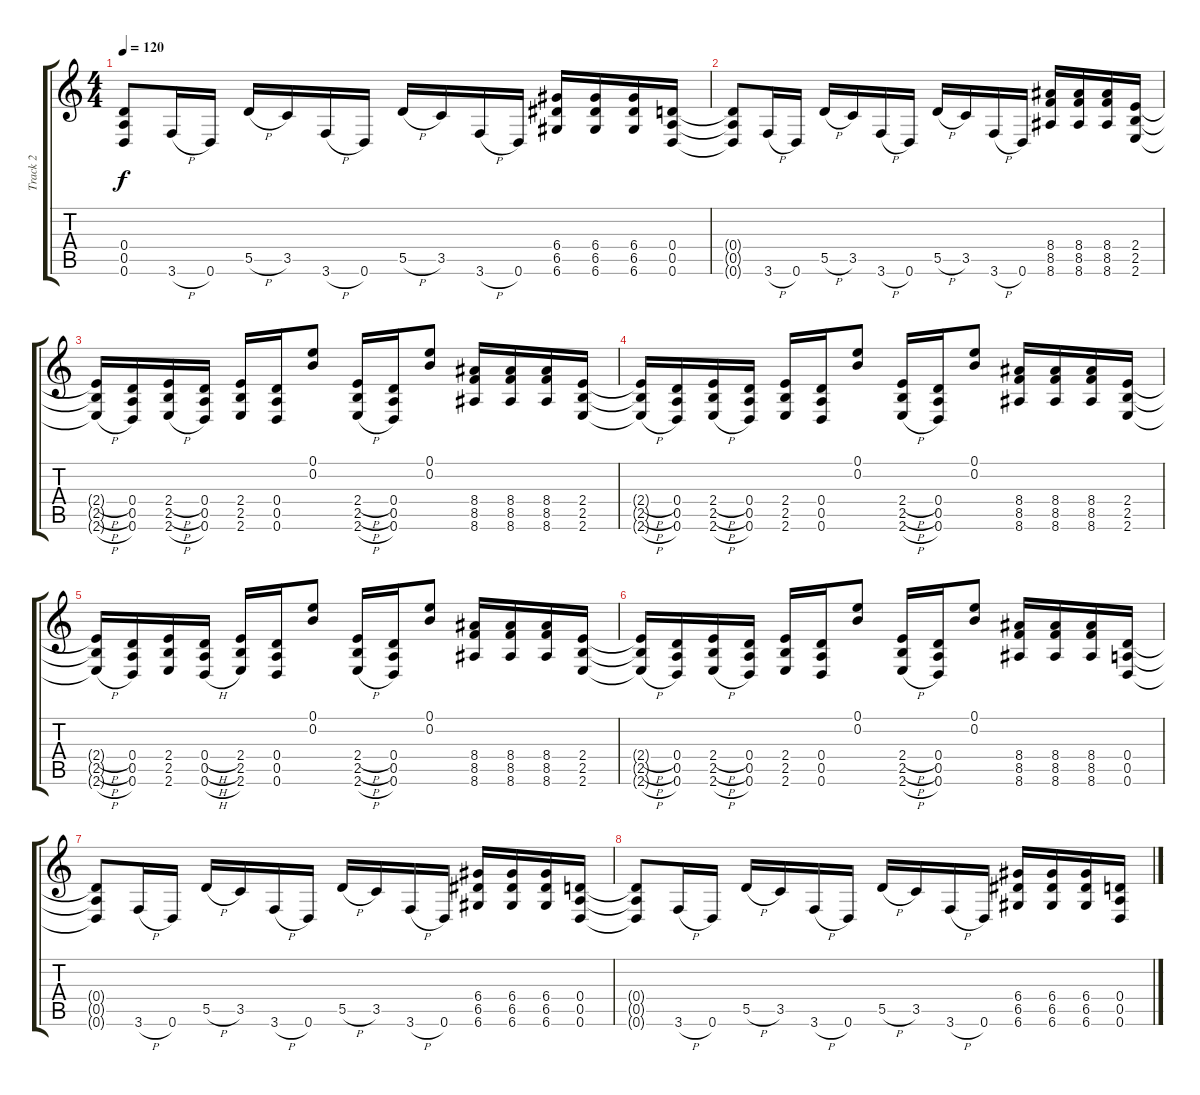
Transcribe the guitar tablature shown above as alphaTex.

\track ("Track 2" "Track 2") {instrument distortionguitar}
\staff {score tabs}
\tuning (E4 B3 G3 D3 A2 D2) {hide}
\ts (4 4)
\tempo 120
\clef g2
\ks c
(0.4{t} 0.5{t} 0.6{t}).8{dy f} 3.6{h}.16 0.6.16 5.5{h}.16 3.5.16 3.6{h}.16 0.6.16 5.5{h}.16 3.5.16 3.6{h}.16 0.6.16 (6.4 6.5 6.6).16 (6.4 6.5 6.6).16 (6.4 6.5 6.6).16 (0.4 0.5 0.6).16 |
(0.4{t} 0.5{t} 0.6{t}).8 3.6{h}.16 0.6.16 5.5{h}.16 3.5.16 3.6{h}.16 0.6.16 5.5{h}.16 3.5.16 3.6{h}.16 0.6.16 (8.4 8.5 8.6).16 (8.4 8.5 8.6).16 (8.4 8.5 8.6).16 (2.4 2.5 2.6).16 |
(2.4{h t} 2.5{h t} 2.6{h t}).16 (0.4 0.5 0.6).16 (2.4{h} 2.5{h} 2.6{h}).16 (0.4 0.5 0.6).16 (2.4 2.5 2.6).16 (0.4 0.5 0.6).16 (0.1 0.2).8 (2.4{h} 2.5{h} 2.6{h}).16 (0.4 0.5 0.6).16 (0.1 0.2).8 (8.4 8.5 8.6).16 (8.4 8.5 8.6).16 (8.4 8.5 8.6).16 (2.4 2.5 2.6).16 |
(2.4{h t} 2.5{h t} 2.6{h t}).16 (0.4 0.5 0.6).16 (2.4{h} 2.5{h} 2.6{h}).16 (0.4 0.5 0.6).16 (2.4 2.5 2.6).16 (0.4 0.5 0.6).16 (0.1 0.2).8 (2.4{h} 2.5{h} 2.6{h}).16 (0.4 0.5 0.6).16 (0.1 0.2).8 (8.4 8.5 8.6).16 (8.4 8.5 8.6).16 (8.4 8.5 8.6).16 (2.4 2.5 2.6).16 |
(2.4{h t} 2.5{h t} 2.6{h t}).16 (0.4 0.5 0.6).16 (2.4 2.5 2.6).16 (0.4{h} 0.5{h} 0.6{h}).16 (2.4 2.5 2.6).16 (0.4 0.5 0.6).16 (0.1 0.2).8 (2.4{h} 2.5{h} 2.6{h}).16 (0.4 0.5 0.6).16 (0.1 0.2).8 (8.4 8.5 8.6).16 (8.4 8.5 8.6).16 (8.4 8.5 8.6).16 (2.4 2.5 2.6).16 |
(2.4{h t} 2.5{h t} 2.6{h t}).16 (0.4 0.5 0.6).16 (2.4{h} 2.5{h} 2.6{h}).16 (0.4 0.5 0.6).16 (2.4 2.5 2.6).16 (0.4 0.5 0.6).16 (0.1 0.2).8 (2.4{h} 2.5{h} 2.6{h}).16 (0.4 0.5 0.6).16 (0.1 0.2).8 (8.4 8.5 8.6).16 (8.4 8.5 8.6).16 (8.4 8.5 8.6).16 (0.4 0.5 0.6).16 |
(0.4{t} 0.5{t} 0.6{t}).8 3.6{h}.16 0.6.16 5.5{h}.16 3.5.16 3.6{h}.16 0.6.16 5.5{h}.16 3.5.16 3.6{h}.16 0.6.16 (6.4 6.5 6.6).16 (6.4 6.5 6.6).16 (6.4 6.5 6.6).16 (0.4 0.5 0.6).16 |
(0.4{t} 0.5{t} 0.6{t}).8 3.6{h}.16 0.6.16 5.5{h}.16 3.5.16 3.6{h}.16 0.6.16 5.5{h}.16 3.5.16 3.6{h}.16 0.6.16 (6.4 6.5 6.6).16 (6.4 6.5 6.6).16 (6.4 6.5 6.6).16 (0.4 0.5 0.6).16
